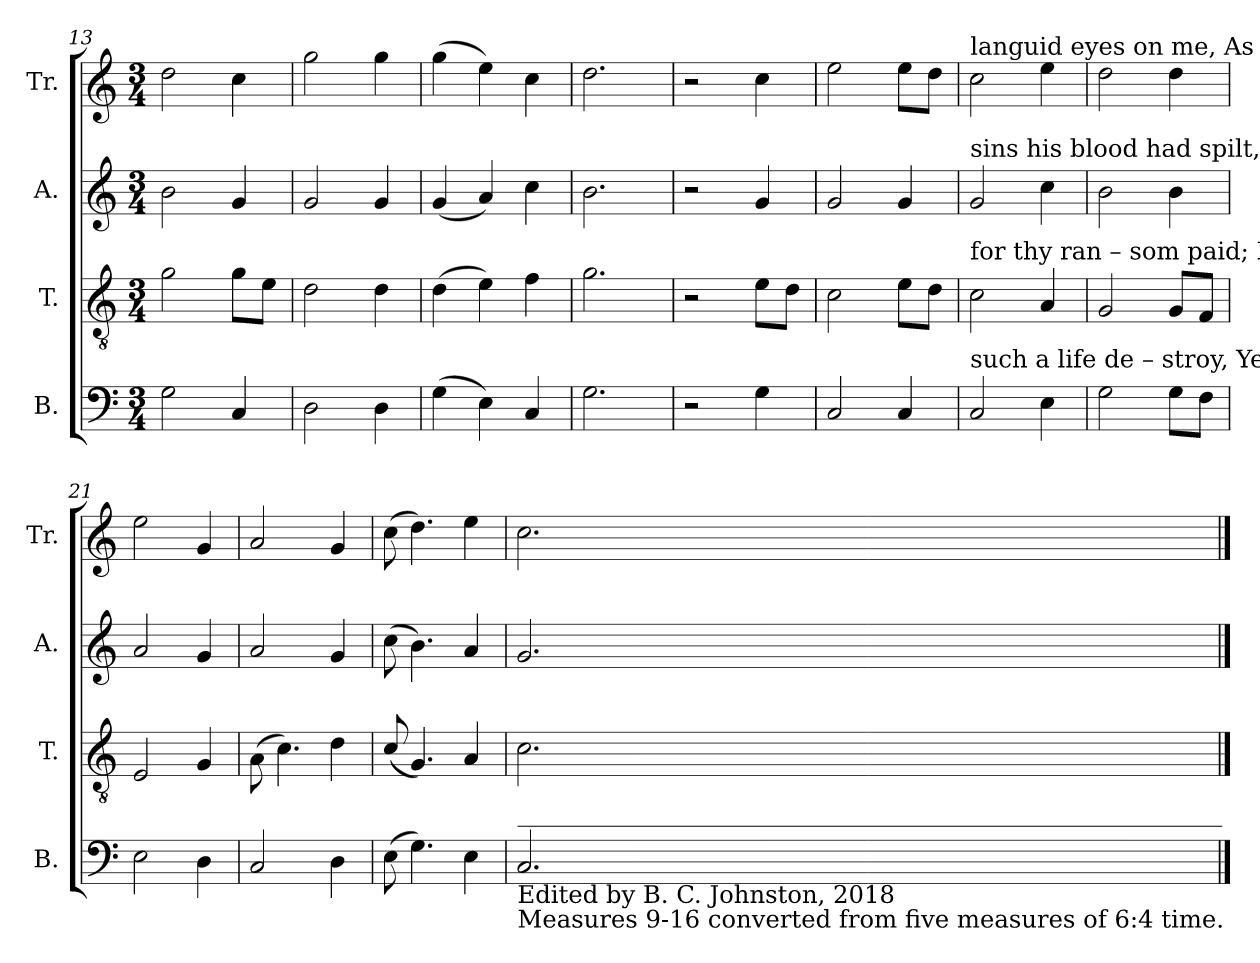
**kern	**kern	**kern	**kern
*part4	*part3	*part2	*part1
*staff4	*staff3	*staff2	*staff1
*I"B.	*I"T.	*I"A.	*I"Tr.
*I'B.	*I'T.	*I'A.	*I'Tr.
*clefF4	*clefGv2	*clefG2	*clefG2
*k[]	*k[]	*k[]	*k[]
*M3/4	*M3/4	*M3/4	*M3/4
=13	=13	=13	=13
2G!\	2g!\	2b!\	2dd!\
4C!/	8g!\L	4g!/	4cc!\
.	8e!\J	.	.
=14	=14	=14	=14
2D!\	2d!\	2g!/	2gg!\
4D!\	4d!\	4g!/	4gg!\
=15	=15	=15	=15
(4G!\	(4d!\	(4g!/	(4gg!\
4E!\)	4e!\)	4a!/)	4ee!\)
4C!/	4f!\	4cc!\	4cc!\
=16	=16	=16	=16
2.G!\	2.g!\	2.b!\	2.dd!\
=17	=17	=17	=17
2r	2r	2r	2r
4G!\	8e!\L	4g!/	4cc!\
.	8d!\J	.	.
=18	=18	=18	=18
2C!/	2c!\	2g!/	2ee!\
4C!/	8e!\L	4g!/	8ee!\L
.	8d!\J	.	8dd!\J
=19	=19	=19	=19
!	!	!	!LO:TX:a:t=languid  eyes  on   me,   As   near    his  cross      I     stood.
!	!	!LO:TX:a:t=sins his blood had spilt,  And helped to  nail      him  there.	!
!	!LO:TX:a:t=for  thy  ran – som paid;  I'll  die   that    thou     may  live."	!	!
!LO:TX:a:t=such  a   life  de – stroy,   Yet  live    by    him        I     killed.	!	!	!
2C!/	2c!\	2g!/	2cc!\
4E!\	4A!/	4cc!\	4ee!\
=20	=20	=20	=20
2G!\	2G!/	2b!\	2dd!\
8G!\L	8G!/L	4b!\	4dd!\
8F!\J	8F!/J	.	.
=21	=21	=21	=21
2E!\	2E!/	2a!/	2ee!\
4D!\	4G!/	4g!/	4g!/
=22	=22	=22	=22
2C!/	(8A!\	2a!/	2a!/
.	4.c!\)	.	.
4D!\	4d!\	4g!/	4g!/
=23	=23	=23	=23
(8E!\	(8c!/	(8cc!\	(8cc!\
4.G!\)	4.G!/)	4.b!\)	4.dd!\)
4E!\	4A!/	4a!/	4ee!\
=24	=24	=24	=24
!LO:TX:a:t=__________________________________________________________	!	!	!
!LO:TX:b:t=Edited by B. C. Johnston, 2018	!	!	!
!LO:TX:b:t=Measures 9-16 converted from five measures of 6&colon;4 time.	!	!	!
2.C!/	2.c!\	2.g!/	2.cc!\
==	==	==	==
*-	*-	*-	*-
